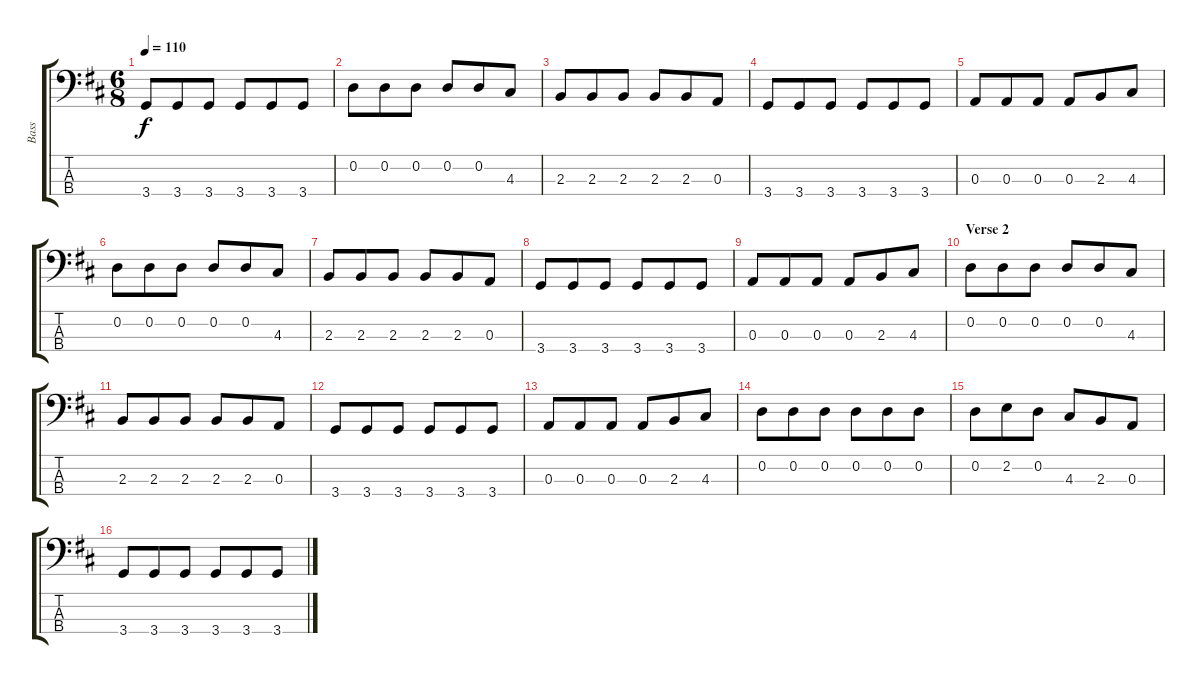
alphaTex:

\track ("Bass" "Bass") {instrument electricbasspick}
\staff {score tabs}
\tuning (G2 D2 A1 E1) {hide}
\ts (6 8)
\tempo 110
\clef f4
\ks d
3.4.8{dy f} 3.4.8 3.4.8 3.4.8 3.4.8 3.4.8 |
0.2.8 0.2.8 0.2.8 0.2.8 0.2.8 4.3.8 |
2.3.8 2.3.8 2.3.8 2.3.8 2.3.8 0.3.8 |
3.4.8 3.4.8 3.4.8 3.4.8 3.4.8 3.4.8 |
0.3.8 0.3.8 0.3.8 0.3.8 2.3.8 4.3.8 |
0.2.8 0.2.8 0.2.8 0.2.8 0.2.8 4.3.8 |
2.3.8 2.3.8 2.3.8 2.3.8 2.3.8 0.3.8 |
3.4.8 3.4.8 3.4.8 3.4.8 3.4.8 3.4.8 |
0.3.8 0.3.8 0.3.8 0.3.8 2.3.8 4.3.8 |
\section ("" "Verse 2")
0.2.8 0.2.8 0.2.8 0.2.8 0.2.8 4.3.8 |
2.3.8 2.3.8 2.3.8 2.3.8 2.3.8 0.3.8 |
3.4.8 3.4.8 3.4.8 3.4.8 3.4.8 3.4.8 |
0.3.8 0.3.8 0.3.8 0.3.8 2.3.8 4.3.8 |
0.2.8 0.2.8 0.2.8 0.2.8 0.2.8 0.2.8 |
0.2.8 2.2.8 0.2.8 4.3.8 2.3.8 0.3.8 |
3.4.8 3.4.8 3.4.8 3.4.8 3.4.8 3.4.8
